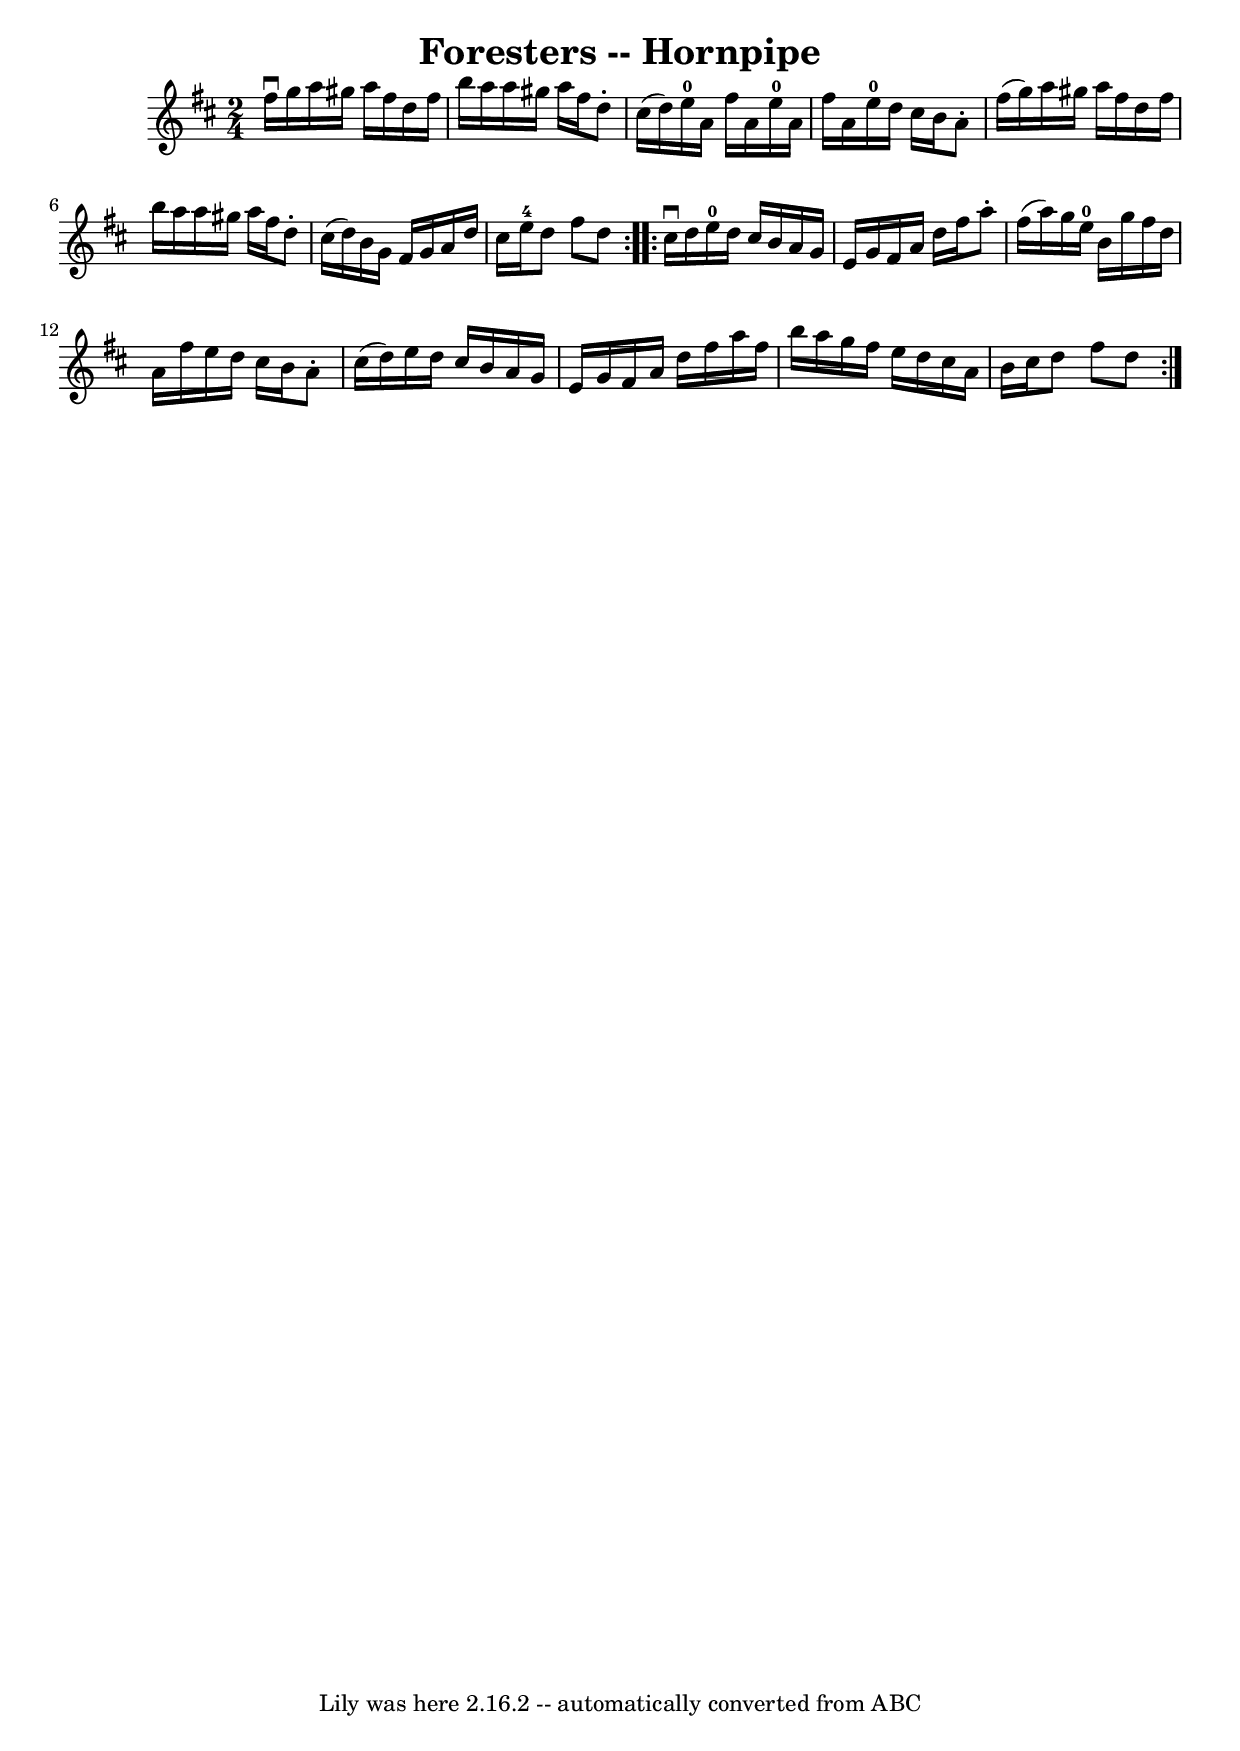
\version "2.16.2"
\include "Mammoth.ily"
\header {
  %% book = "Cole's 1000 Fiddle Tunes"
  crossRefNumber = "1"
  footnotes = ""
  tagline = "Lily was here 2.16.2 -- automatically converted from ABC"
  title = "Foresters -- Hornpipe"

}
voicedefault =  {



  \repeat volta 2 {

    \time 2/4 
    \key d \major fis''16^\downbow g''16  |
    a''16    
    gis''16 a''16 fis''16 d''16 fis''16 b''16 a''16  |
    
    a''16 gis''16 a''16 fis''16 d''8 -. cis''16 (d''16) 
    |
    e''16-0 a'16 fis''16 a'16 e''16-0 a'16    
    fis''16 a'16  |
    e''16-0 d''16 cis''16 b'16 a'8 -.   
    fis''16 (g''16) |
    a''16 gis''16 a''16 fis''16    
    d''16 fis''16 b''16 a''16  |
    a''16 gis''16 a''16    
    fis''16 d''8 -. cis''16 (d''16) |
    b'16 g'16 fis'16    
    g'16 a'16 d''16 cis''16 e''16-4 |
    d''8 fis''8    
    d''8  
  }     
  \repeat volta 2 {
    cis''16^\downbow d''16  |
    e''16 
    -0 d''16 cis''16 b'16 a'16 g'16 e'16 g'16  |
    
    fis'16 a'16 d''16 fis''16 a''8 -. fis''16 (a''16) |
    
    g''16 e''16-0 b'16 g''16 fis''16 d''16 a'16 fis''16  
    |
    e''16 d''16 cis''16 b'16 a'8 -. cis''16 (d''16) 
    |
    e''16 d''16 cis''16 b'16 a'16 g'16 e'16 g'16  
    |
    fis'16 a'16 d''16 fis''16 a''16 fis''16 b''16    
    a''16  |
    g''16 fis''16 e''16 d''16 cis''16 a'16 b'16 
    cis''16  |
    d''8 fis''8 d''8  
  }   

}

\score{
  <<

    \context Staff="default"
    {
      \voicedefault 
      
    }

  >>
  \layout {
    
  }
  \midi {
  }

}
